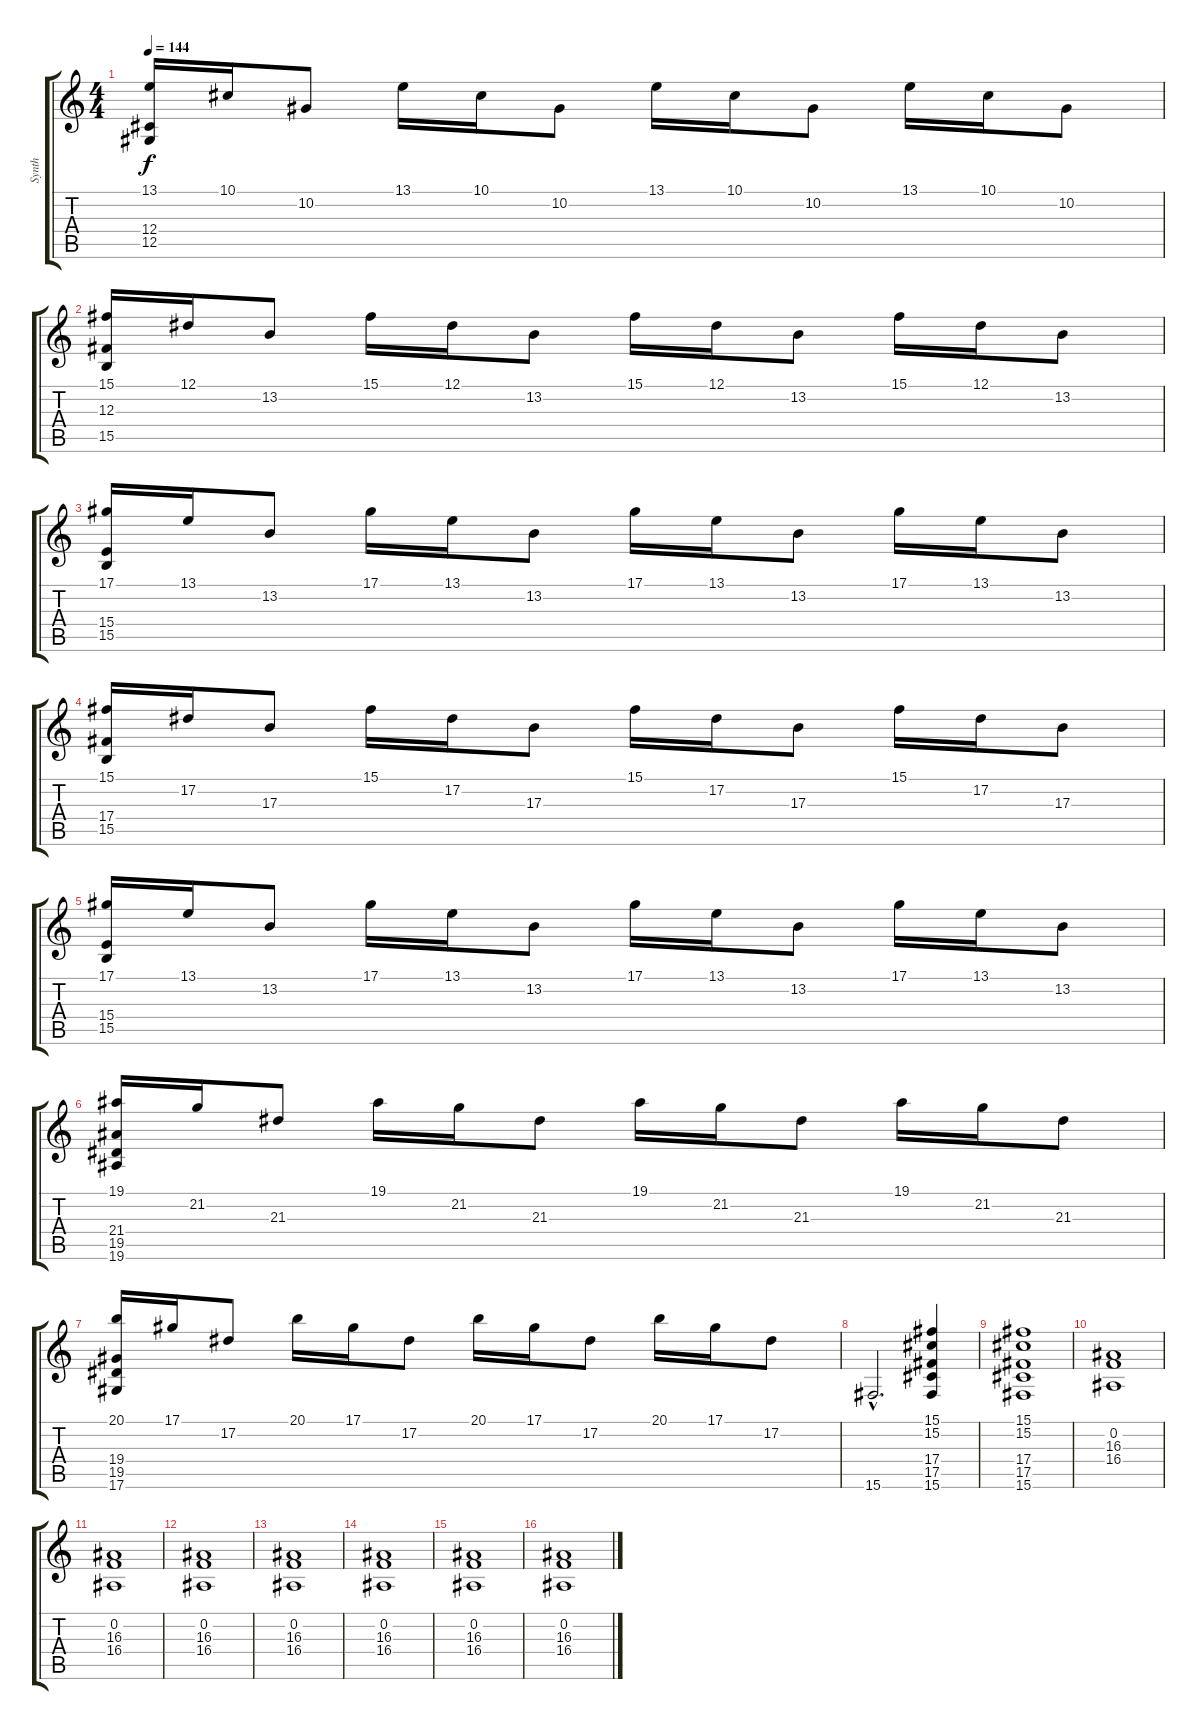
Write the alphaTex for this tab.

\track ("Synth" "Synth") {instrument stringensemble1}
\staff {score tabs}
\tuning (Eb4 Bb3 Gb3 Db3 Ab2 Eb2) {hide}
\ts (4 4)
\tempo 144
\clef g2
\ks c
(13.1 12.4 12.5).16{dy f} 10.1.16 10.2.8 13.1.16 10.1.16 10.2.8 13.1.16 10.1.16 10.2.8 13.1.16 10.1.16 10.2.8 |
(15.1 12.3 15.5).16 12.1.16 13.2.8 15.1.16 12.1.16 13.2.8 15.1.16 12.1.16 13.2.8 15.1.16 12.1.16 13.2.8 |
(17.1 15.4 15.5).16 13.1.16 13.2.8 17.1.16 13.1.16 13.2.8 17.1.16 13.1.16 13.2.8 17.1.16 13.1.16 13.2.8 |
(15.1 17.4 15.5).16 17.2.16 17.3.8 15.1.16 17.2.16 17.3.8 15.1.16 17.2.16 17.3.8 15.1.16 17.2.16 17.3.8 |
(17.1 15.4 15.5).16 13.1.16 13.2.8 17.1.16 13.1.16 13.2.8 17.1.16 13.1.16 13.2.8 17.1.16 13.1.16 13.2.8 |
(19.1 21.4 19.5 19.6).16 21.2.16 21.3.8 19.1.16 21.2.16 21.3.8 19.1.16 21.2.16 21.3.8 19.1.16 21.2.16 21.3.8 |
(20.1 19.4 19.5 17.6).16 17.1.16 17.2.8 20.1.16 17.1.16 17.2.8 20.1.16 17.1.16 17.2.8 20.1.16 17.1.16 17.2.8 |
15.6{hac}.2{d} (15.1 15.2 17.4 17.5 15.6).4 |
(15.1 15.2 17.4 17.5 15.6).1 |
(0.2 16.3 16.4).1 |
(0.2 16.3 16.4).1 |
(0.2 16.3 16.4).1 |
(0.2 16.3 16.4).1 |
(0.2 16.3 16.4).1 |
(0.2 16.3 16.4).1 |
(0.2 16.3 16.4).1
